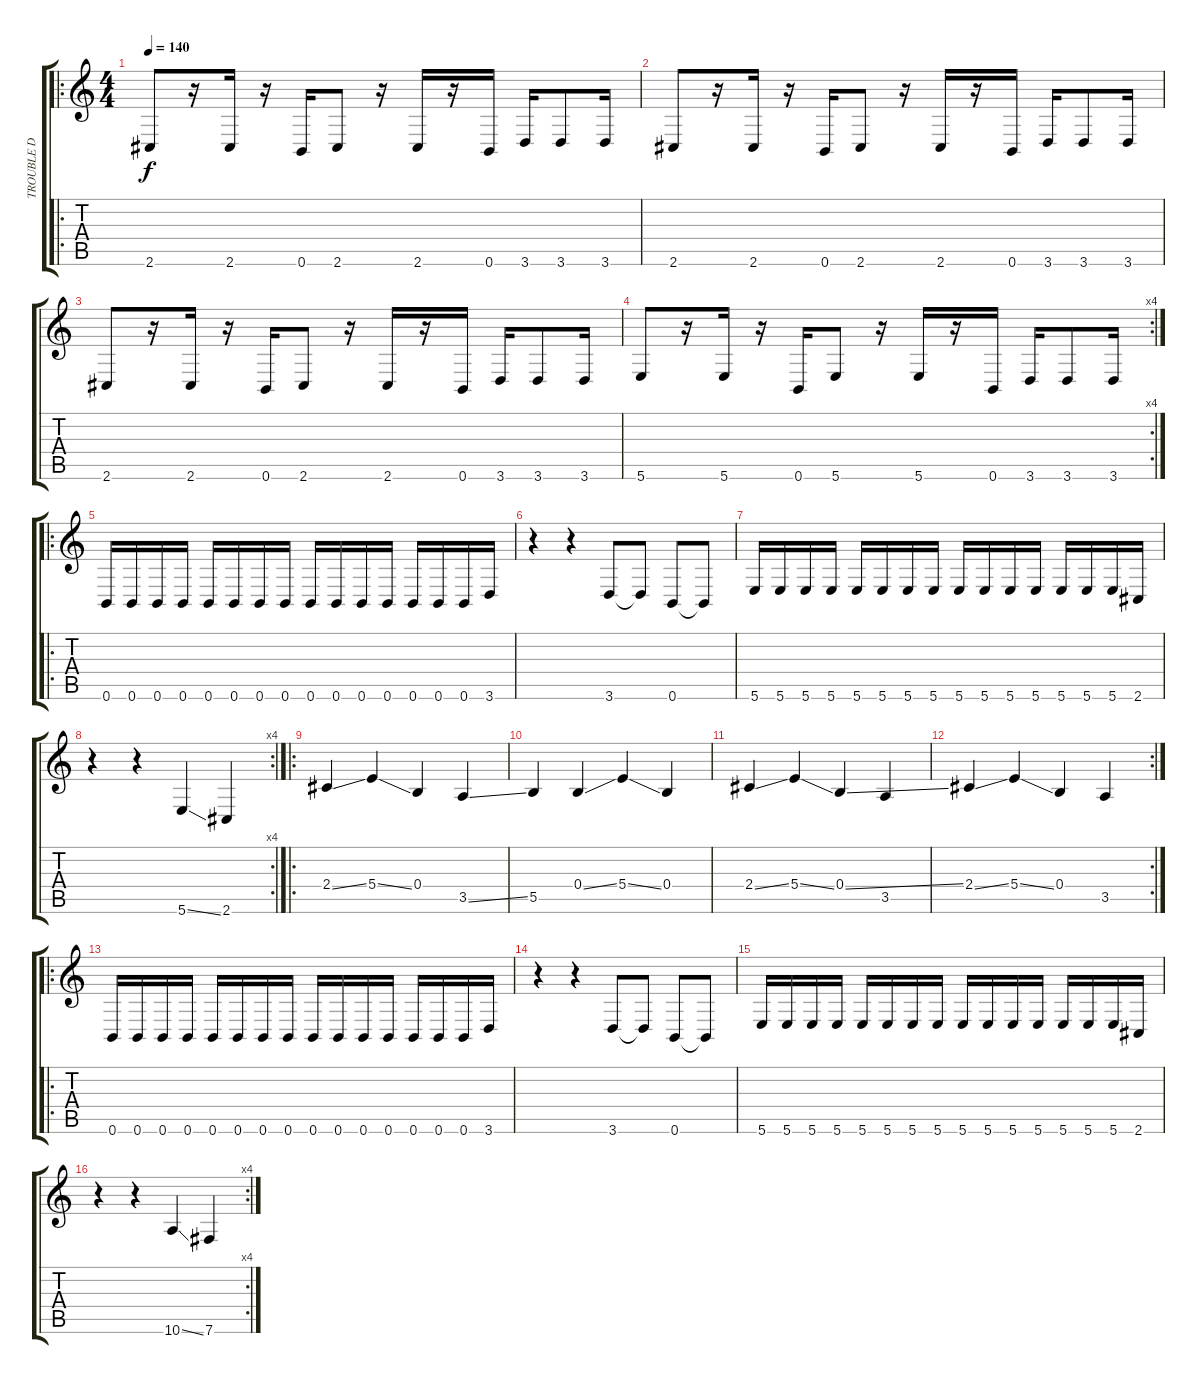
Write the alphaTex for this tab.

\track ("TROUBLE D" "TROUBLE D") {instrument electricbassfinger}
\staff {score tabs}
\tuning (Db4 Ab3 E3 B2 Gb2 B1) {hide}
\ro
\ts (4 4)
\tempo 140
\clef g2
\ks c
2.6.8{dy f} r.16 2.6.16 r.16 0.6.16 2.6.8 r.16 2.6.16 r.16 0.6.16 3.6.16 3.6.8 3.6.16 |
2.6.8 r.16 2.6.16 r.16 0.6.16 2.6.8 r.16 2.6.16 r.16 0.6.16 3.6.16 3.6.8 3.6.16 |
2.6.8 r.16 2.6.16 r.16 0.6.16 2.6.8 r.16 2.6.16 r.16 0.6.16 3.6.16 3.6.8 3.6.16 |
\rc 4
5.6.8 r.16 5.6.16 r.16 0.6.16 5.6.8 r.16 5.6.16 r.16 0.6.16 3.6.16 3.6.8 3.6.16 |
\ro
0.6.16 0.6.16 0.6.16 0.6.16 0.6.16 0.6.16 0.6.16 0.6.16 0.6.16 0.6.16 0.6.16 0.6.16 0.6.16 0.6.16 0.6.16 3.6.16 |
r.4 r.4 3.6.8 3.6{t}.8 0.6.8 0.6{t}.8 |
5.6.16 5.6.16 5.6.16 5.6.16 5.6.16 5.6.16 5.6.16 5.6.16 5.6.16 5.6.16 5.6.16 5.6.16 5.6.16 5.6.16 5.6.16 2.6.16 |
\rc 4
r.4 r.4 5.6{ss}.4 2.6.4 |
\ro
2.4{ss}.4 5.4{ss}.4 0.4.4 3.5{ss}.4 |
5.5.4 0.4{ss}.4 5.4{ss}.4 0.4.4 |
2.4{ss}.4 5.4{ss}.4 0.4{ss}.4 3.5.4 |
\rc 2
2.4{ss}.4 5.4{ss}.4 0.4.4 3.5.4 |
\ro
0.6.16 0.6.16 0.6.16 0.6.16 0.6.16 0.6.16 0.6.16 0.6.16 0.6.16 0.6.16 0.6.16 0.6.16 0.6.16 0.6.16 0.6.16 3.6.16 |
r.4 r.4 3.6.8 3.6{t}.8 0.6.8 0.6{t}.8 |
5.6.16 5.6.16 5.6.16 5.6.16 5.6.16 5.6.16 5.6.16 5.6.16 5.6.16 5.6.16 5.6.16 5.6.16 5.6.16 5.6.16 5.6.16 2.6.16 |
\rc 4
r.4 r.4 10.6{ss}.4 7.6.4
